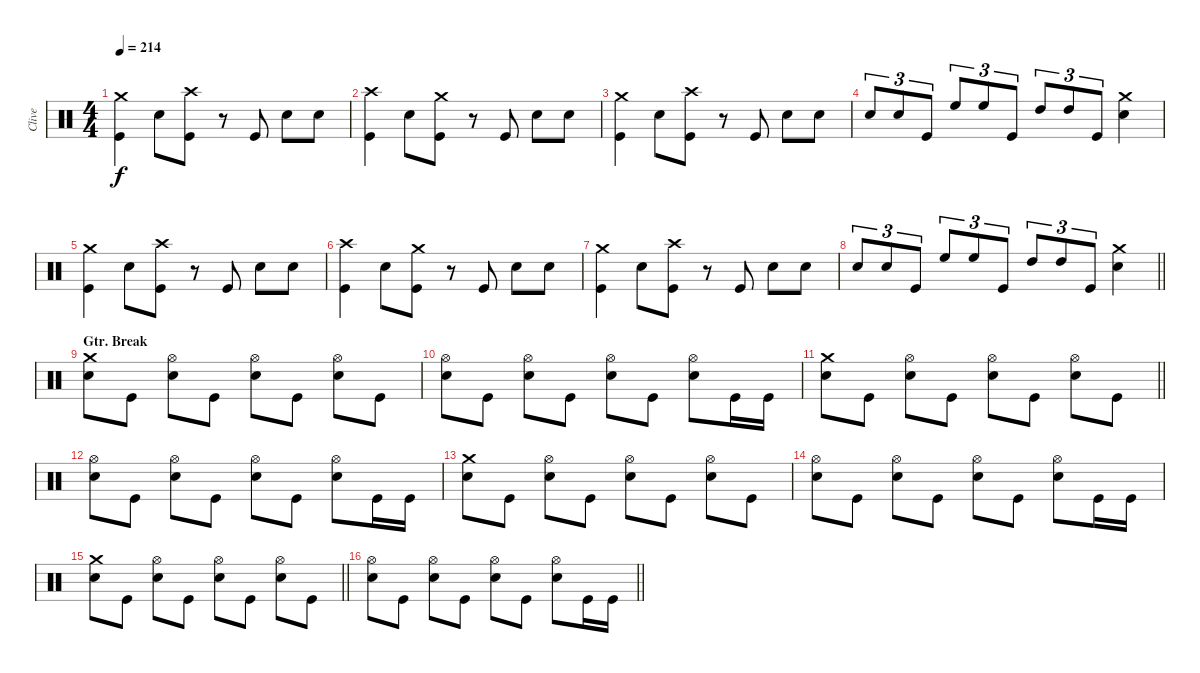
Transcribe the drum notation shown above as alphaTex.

\track ("Clive" "Clive") {instrument percussion}
\staff {score}
\articulation defaults
\ts (4 4)
\tempo 214
\clef neutral
\ks c
("Crash medium (hit)" "Kick (hit)").4{dy f} "Snare (hit) 2".8 ("Crash high (hit)" "Kick (hit)").8 r.8 "Kick (hit)".8 "Snare (hit) 2".8 "Snare (hit) 2".8 |
("Crash high (hit)" "Kick (hit)").4 "Snare (hit) 2".8 ("Crash medium (hit)" "Kick (hit)").8 r.8 "Kick (hit)".8 "Snare (hit) 2".8 "Snare (hit) 2".8 |
("Crash medium (hit)" "Kick (hit)").4 "Snare (hit) 2".8 ("Crash high (hit)" "Kick (hit)").8 r.8 "Kick (hit)".8 "Snare (hit) 2".8 "Snare (hit) 2".8 |
"Snare (hit) 2".8{tu (3 2)} "Snare (hit) 2".8{tu (3 2)} "Kick (hit)".8{tu (3 2)} "High Floor Tom (hit)".8{tu (3 2)} "High Floor Tom (hit)".8{tu (3 2)} "Kick (hit)".8{tu (3 2)} "High Tom (hit)".8{tu (3 2)} "High Tom (hit)".8{tu (3 2)} "Kick (hit)".8{tu (3 2)} ("Crash medium (hit)" "Snare (hit) 2").4 |
("Crash medium (hit)" "Kick (hit)").4 "Snare (hit) 2".8 ("Crash high (hit)" "Kick (hit)").8 r.8 "Kick (hit)".8 "Snare (hit) 2".8 "Snare (hit) 2".8 |
("Crash high (hit)" "Kick (hit)").4 "Snare (hit) 2".8 ("Crash medium (hit)" "Kick (hit)").8 r.8 "Kick (hit)".8 "Snare (hit) 2".8 "Snare (hit) 2".8 |
("Crash medium (hit)" "Kick (hit)").4 "Snare (hit) 2".8 ("Crash high (hit)" "Kick (hit)").8 r.8 "Kick (hit)".8 "Snare (hit) 2".8 "Snare (hit) 2".8 |
\barLineRight lightlight "Snare (hit) 2".8{tu (3 2)} "Snare (hit) 2".8{tu (3 2)} "Kick (hit)".8{tu (3 2)} "High Floor Tom (hit)".8{tu (3 2)} "High Floor Tom (hit)".8{tu (3 2)} "Kick (hit)".8{tu (3 2)} "High Tom (hit)".8{tu (3 2)} "High Tom (hit)".8{tu (3 2)} "Kick (hit)".8{tu (3 2)}
("Crash medium (hit)" "Snare (hit) 2").4 |
\section ("" "Gtr. Break")
("Crash medium (hit)" "Snare (hit) 2").8 "Kick (hit)".8 ("Hi-Hat (open)" "Snare (hit) 2").8 "Kick (hit)".8 ("Hi-Hat (open)" "Snare (hit) 2").8 "Kick (hit)".8 ("Hi-Hat (open)" "Snare (hit) 2").8 "Kick (hit)".8 |
("Hi-Hat (open)" "Snare (hit) 2").8 "Kick (hit)".8 ("Hi-Hat (open)" "Snare (hit) 2").8 "Kick (hit)".8 ("Hi-Hat (open)" "Snare (hit) 2").8 "Kick (hit)".8 ("Hi-Hat (open)" "Snare (hit) 2").8 "Kick (hit)".16 "Kick (hit)".16 |
\barLineRight lightlight
("Crash medium (hit)" "Snare (hit) 2").8 "Kick (hit)".8 ("Hi-Hat (open)" "Snare (hit) 2").8 "Kick (hit)".8 ("Hi-Hat (open)" "Snare (hit) 2").8 "Kick (hit)".8 ("Hi-Hat (open)" "Snare (hit) 2").8 "Kick (hit)".8 |
("Hi-Hat (open)" "Snare (hit) 2").8 "Kick (hit)".8 ("Hi-Hat (open)" "Snare (hit) 2").8 "Kick (hit)".8 ("Hi-Hat (open)" "Snare (hit) 2").8 "Kick (hit)".8 ("Hi-Hat (open)" "Snare (hit) 2").8 "Kick (hit)".16 "Kick (hit)".16 |
("Crash medium (hit)" "Snare (hit) 2").8 "Kick (hit)".8 ("Hi-Hat (open)" "Snare (hit) 2").8 "Kick (hit)".8 ("Hi-Hat (open)" "Snare (hit) 2").8 "Kick (hit)".8 ("Hi-Hat (open)" "Snare (hit) 2").8 "Kick (hit)".8 |
("Hi-Hat (open)" "Snare (hit) 2").8 "Kick (hit)".8 ("Hi-Hat (open)" "Snare (hit) 2").8 "Kick (hit)".8 ("Hi-Hat (open)" "Snare (hit) 2").8 "Kick (hit)".8 ("Hi-Hat (open)" "Snare (hit) 2").8 "Kick (hit)".16 "Kick (hit)".16 |
\barLineRight lightlight
("Crash medium (hit)" "Snare (hit) 2").8 "Kick (hit)".8 ("Hi-Hat (open)" "Snare (hit) 2").8 "Kick (hit)".8 ("Hi-Hat (open)" "Snare (hit) 2").8 "Kick (hit)".8 ("Hi-Hat (open)" "Snare (hit) 2").8 "Kick (hit)".8 |
\barLineRight lightlight
("Hi-Hat (open)" "Snare (hit) 2").8 "Kick (hit)".8 ("Hi-Hat (open)" "Snare (hit) 2").8 "Kick (hit)".8 ("Hi-Hat (open)" "Snare (hit) 2").8 "Kick (hit)".8 ("Hi-Hat (open)" "Snare (hit) 2").8 "Kick (hit)".16 "Kick (hit)".16
